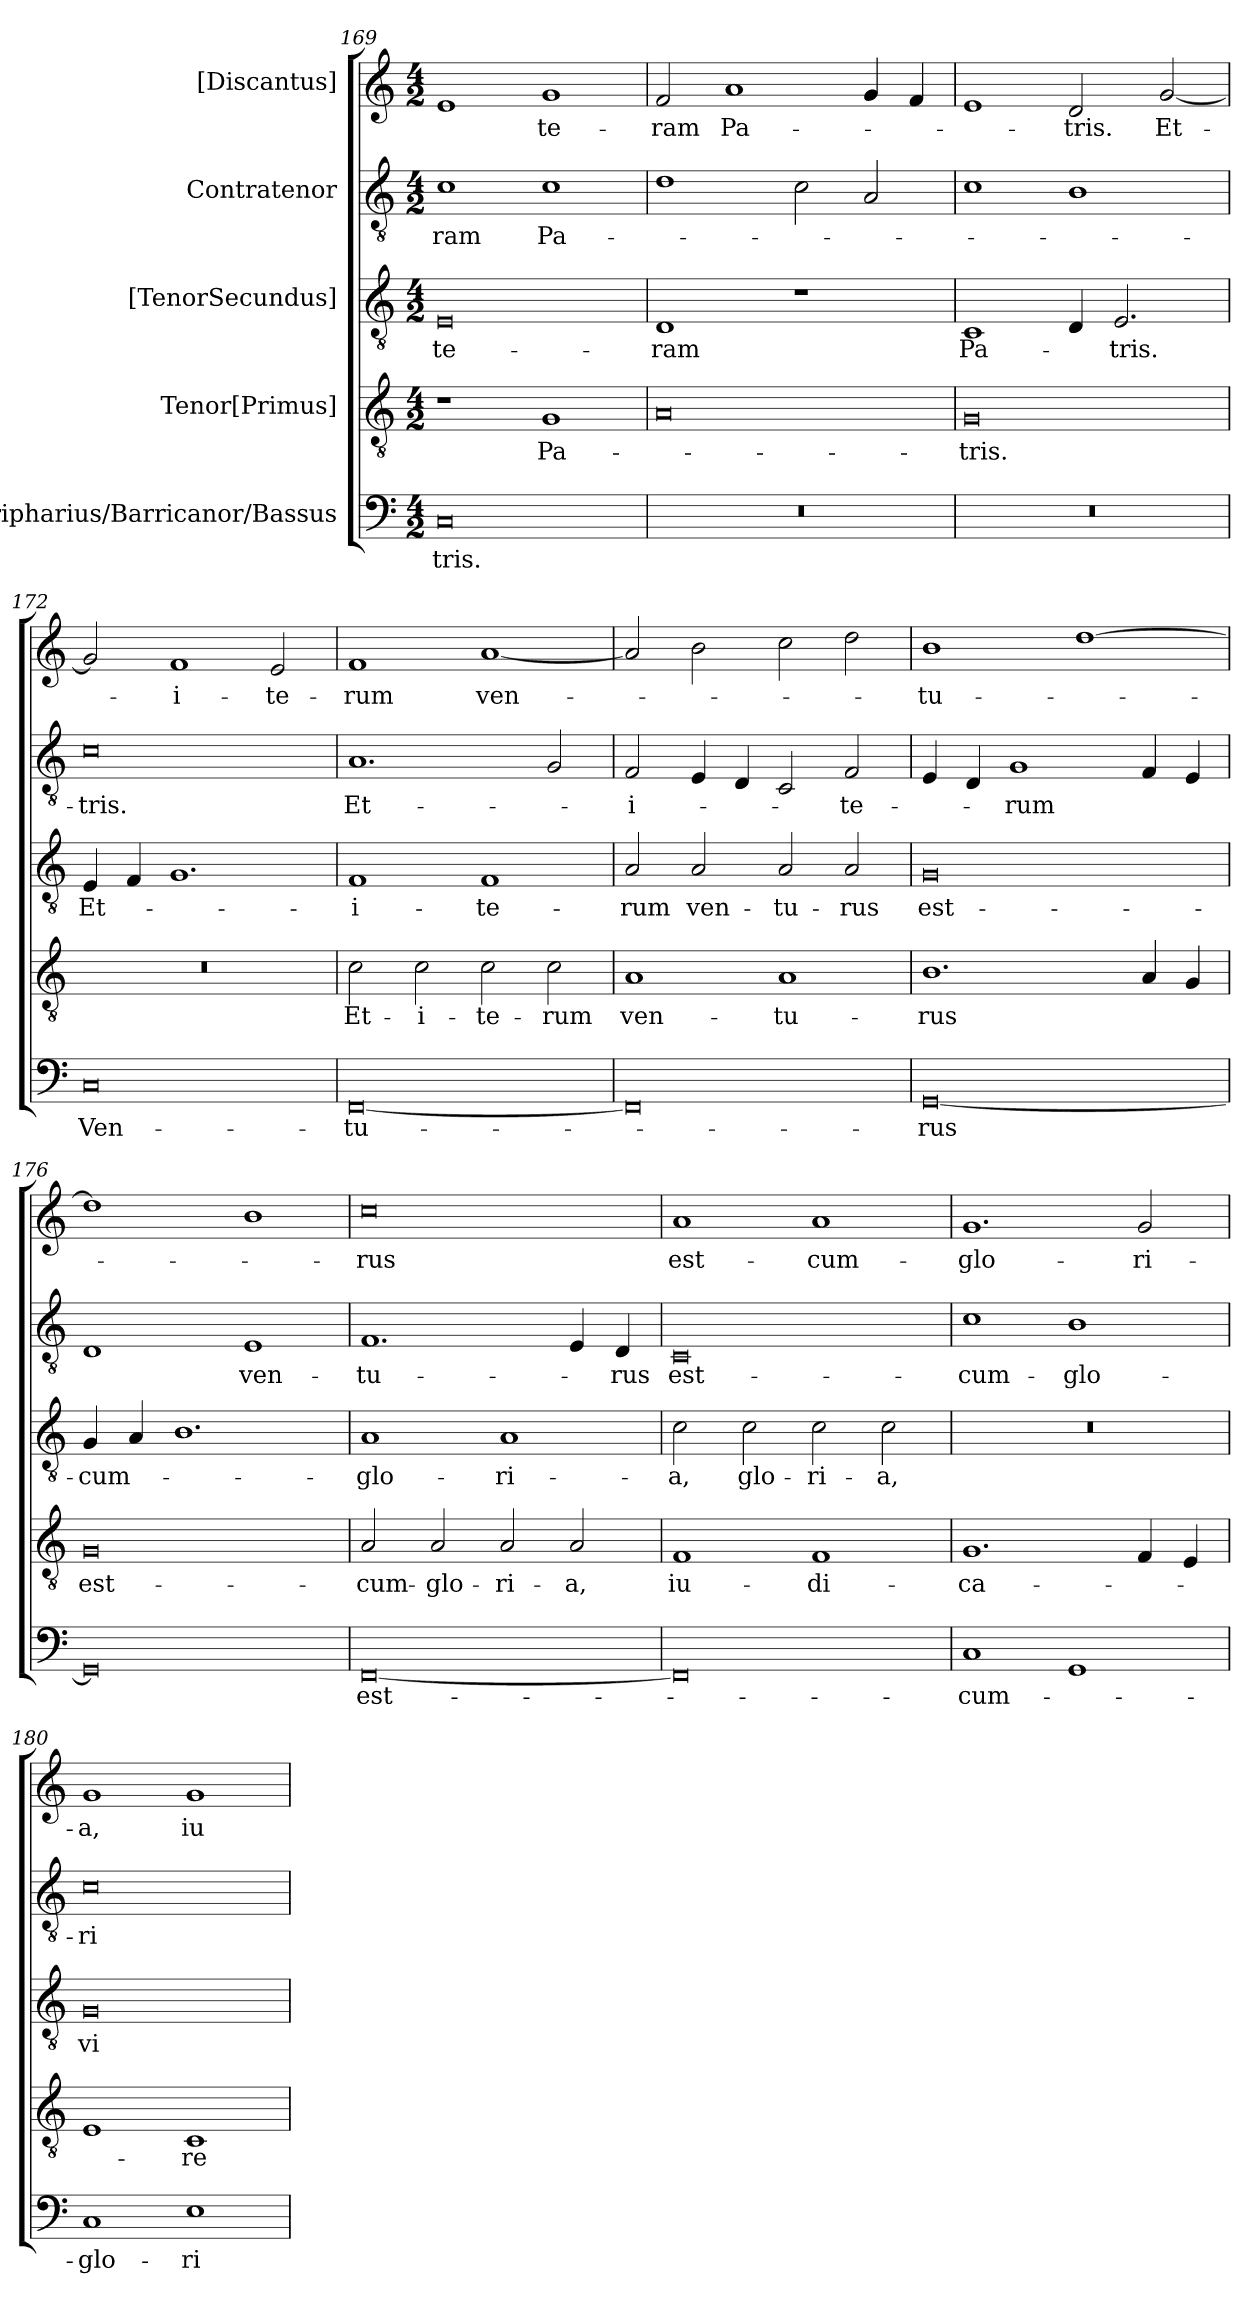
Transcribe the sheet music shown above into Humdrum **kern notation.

**kern	**text	**kern	**text	**kern	**text	**kern	**text	**kern	**text
*part5	*part5	*part4	*part4	*part3	*part3	*part2	*part2	*part1	*part1
*staff5	*staff5	*staff4	*staff4	*staff3	*staff3	*staff2	*staff2	*staff1	*staff1
*I"Barripharius/Barricanor/Bassus	*	*I"Tenor[Primus]	*	*I"[TenorSecundus]	*	*I"Contratenor	*	*I"[Discantus]	*
*clefF4	*	*clefGv2	*	*clefGv2	*	*clefGv2	*	*clefG2	*
*k[]	*	*k[]	*	*k[]	*	*k[]	*	*k[]	*
*M4/2	*	*M4/2	*	*M4/2	*	*M4/2	*	*M4/2	*
=169	=169	=169	=169	=169	=169	=169	=169	=169	=169
0C/	-tris.	1r	.	0E/	-te-	1c\	-ram	1e/	.
.	.	1G/	Pa-	.	.	1c\	Pa-	1g/	-te-
=170	=170	=170	=170	=170	=170	=170	=170	=170	=170
0r	.	0A/	.	1D/	-ram	1d\	.	2f/	-ram
.	.	.	.	.	.	.	.	1a/	Pa-
.	.	.	.	1r	.	2c\	.	.	.
.	.	.	.	.	.	2A/	.	4g/	.
.	.	.	.	.	.	.	.	4f/	.
=171	=171	=171	=171	=171	=171	=171	=171	=171	=171
0r	.	0G/	-tris.	1C/	Pa-	1c\	.	1e/	.
.	.	.	.	4D/	.	1B\	.	2d/	-tris.
.	.	.	.	2.E/	-tris.	.	.	.	.
.	.	.	.	.	.	.	.	[2g/	Et-
=172	=172	=172	=172	=172	=172	=172	=172	=172	=172
0C/	Ven-	0r	.	4E/	Et-	0c\	-tris.	2g/]	.
.	.	.	.	4F/	.	.	.	.	.
.	.	.	.	1.G/	.	.	.	1f/	i-
.	.	.	.	.	.	.	.	2e/	-te-
=173	=173	=173	=173	=173	=173	=173	=173	=173	=173
[0FF/	-tu-	2c\	Et-	1F/	i-	1.A/	Et-	1f/	-rum
.	.	2c\	i-	.	.	.	.	.	.
.	.	2c\	-te-	1F/	-te-	.	.	[1a/	ven-
.	.	2c\	-rum	.	.	2G/	.	.	.
=174	=174	=174	=174	=174	=174	=174	=174	=174	=174
0FF/]	.	1A/	ven-	2A/	-rum	2F/	i-	2a/]	.
.	.	.	.	2A/	ven-	4E/	.	2b\	.
.	.	.	.	.	.	4D/	.	.	.
.	.	1A/	-tu-	2A/	-tu-	2C/	.	2cc\	.
.	.	.	.	2A/	-rus	2F/	-te-	2dd\	.
=175	=175	=175	=175	=175	=175	=175	=175	=175	=175
[0GG/	-rus	1.B\	-rus	0G/	est-	4E/	.	1b\	-tu-
.	.	.	.	.	.	4D/	.	.	.
.	.	.	.	.	.	1G/	-rum	.	.
.	.	.	.	.	.	.	.	[1dd\	.
.	.	4A/	.	.	.	4F/	.	.	.
.	.	4G/	.	.	.	4E/	.	.	.
=176	=176	=176	=176	=176	=176	=176	=176	=176	=176
0GG/]	.	0G/	est-	4G/	cum-	1D/	.	1dd\]	.
.	.	.	.	4A/	.	.	.	.	.
.	.	.	.	1.B\	.	.	.	.	.
.	.	.	.	.	.	1E/	ven-	1b\	.
=177	=177	=177	=177	=177	=177	=177	=177	=177	=177
[0FF/	est-	2A/	cum-	1A/	glo-	1.F/	-tu-	0cc\	-rus
.	.	2A/	glo-	.	.	.	.	.	.
.	.	2A/	-ri-	1A/	-ri-	.	.	.	.
.	.	2A/	-a,	.	.	4E/	.	.	.
.	.	.	.	.	.	4D/	-rus	.	.
=178	=178	=178	=178	=178	=178	=178	=178	=178	=178
0FF/]	.	1F/	iu-	2c\	-a,	0C/	est-	1a/	est-
.	.	.	.	2c\	glo-	.	.	.	.
.	.	1F/	-di-	2c\	-ri-	.	.	1a/	cum-
.	.	.	.	2c\	-a,	.	.	.	.
=179	=179	=179	=179	=179	=179	=179	=179	=179	=179
1C/	cum-	1.G/	-ca-	0r	.	1c\	cum-	1.g/	glo-
1GG/	.	.	.	.	.	1B\	glo-	.	.
.	.	4F/	.	.	.	.	.	2g/	-ri-
.	.	4E/	.	.	.	.	.	.	.
=180	=180	=180	=180	=180	=180	=180	=180	=180	=180
1C/	glo-	1E/	.	0G/	vi-	0c\	-ri-	1g/	-a,
1E\	-ri-	1C/	-re	.	.	.	.	1g/	iu-
=	=	=	=	=	=	=	=	=	=
*-	*-	*-	*-	*-	*-	*-	*-	*-	*-
